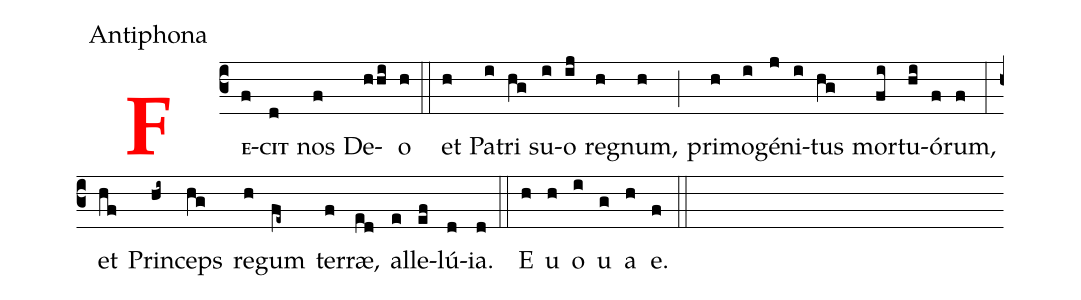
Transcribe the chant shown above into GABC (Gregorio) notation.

office-part: Antiphona;
%%
<v>\bf\textcolor{red}{F}</v><v>\bf\scriptsize{E}</v>(c3f)<v>\bf\scriptsize{CIT}</v>(d) nos(f) De(hhi)o(h)  (::) et(h) Pa(i)tri(hg) su(i)o(ij) re(h)gnum,(h) (;) pri(h)mo(i)gé(j)ni(i)tus(hg) mor(fi)tu(hi)ó(f)rum,(f) (:) et(hf) Prin(hi~)ceps(hg) re(h)gum(fe~) ter(f)ræ,(ed) al(e)le(ef)lú(d)ia.(d)  (::) E(h) u(h) o(i) u(g) a(h) e.(f) (::)
